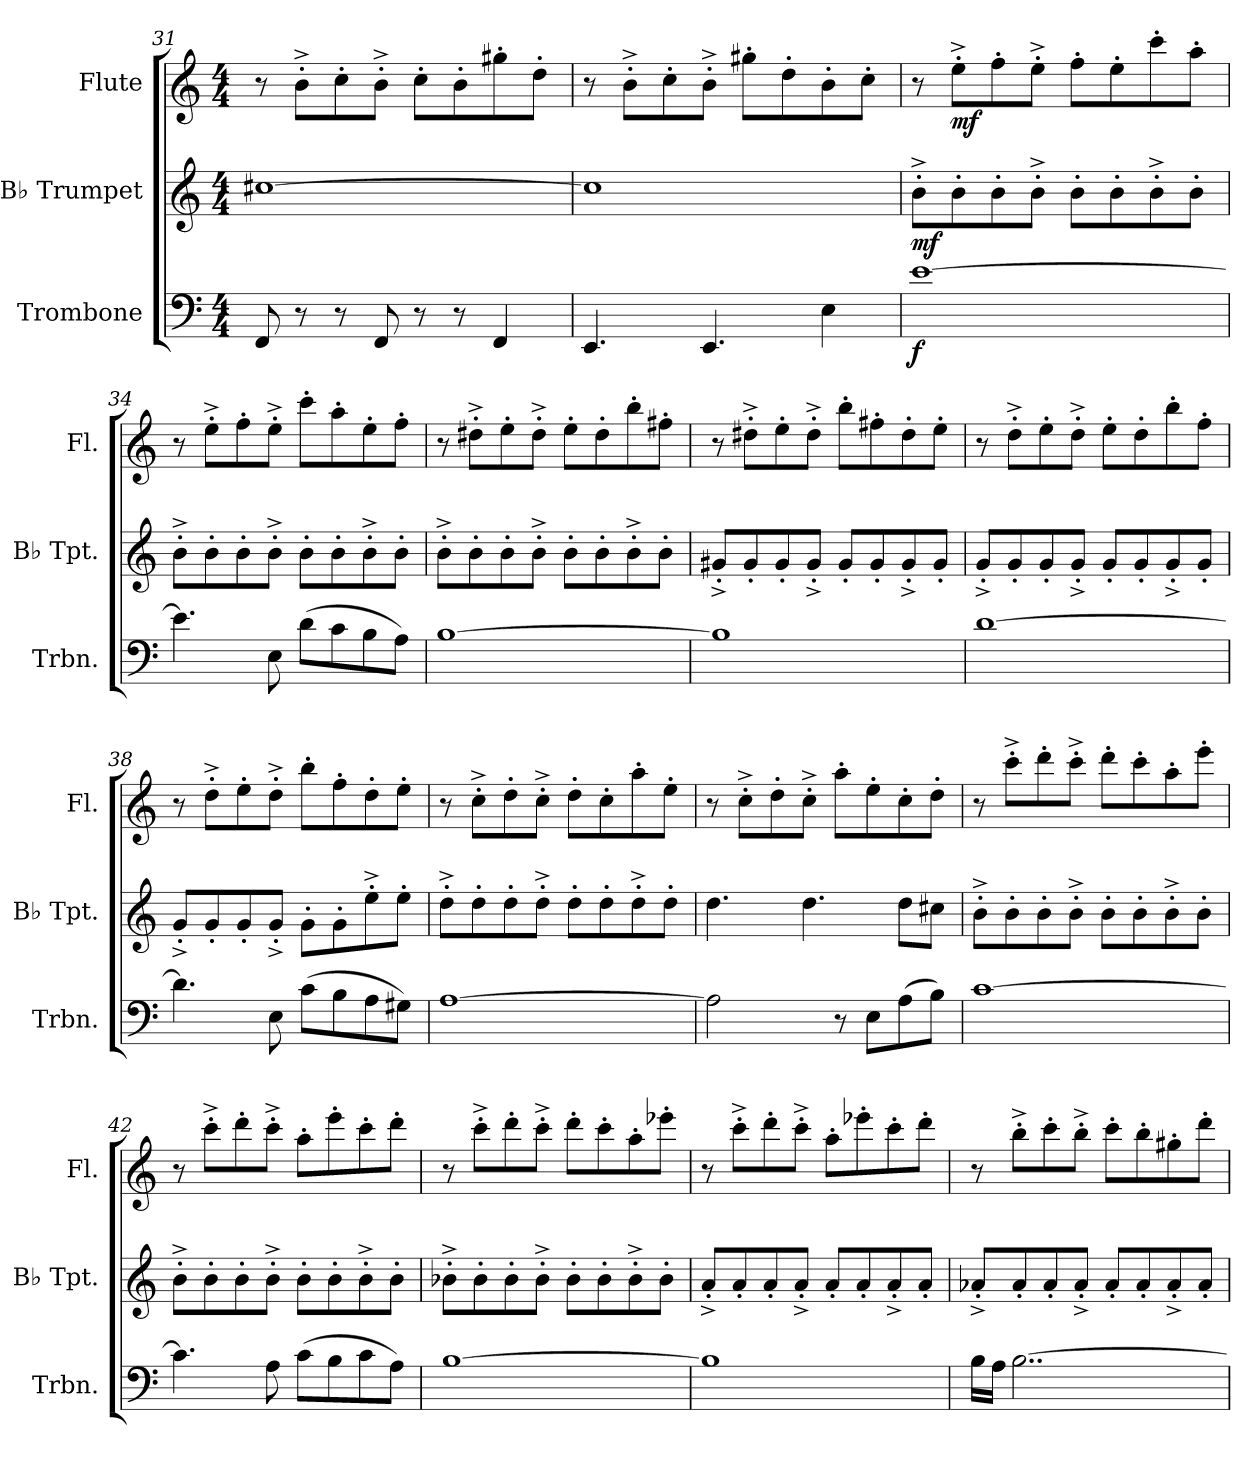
**kern	**dynam	**kern	**dynam	**kern	**dynam
*part3	*part3	*part2	*part2	*part1	*part1
*staff3	*staff3	*staff2	*staff2	*staff1	*staff1
*I"Trombone	*	*I"B♭ Trumpet	*	*I"Flute	*
*I'Trbn.	*	*I'B♭ Tpt.	*	*I'Fl.	*
!!LO:PB:g=z
*clefF4	*	*clefG2	*	*clefG2	*
*	*	*ITrd1c2	*	*	*
*k[]	*	*k[b-e-]	*	*k[]	*
*M4/4	*	*M4/4	*	*M4/4	*
=31	=31	=31	=31	=31	=31
8FF/	.	[1bn	.	8r	.
8r	.	.	.	8b'^\L	.
8r	.	.	.	8cc'\	.
8FF/	.	.	.	8b'^\J	.
8r	.	.	.	8cc'\L	.
8r	.	.	.	8b'\	.
4FF/	.	.	.	8gg#X'\	.
.	.	.	.	8dd'\J	.
=32	=32	=32	=32	=32	=32
4.EE/	.	1b]	.	8r	.
.	.	.	.	8b'^\L	.
.	.	.	.	8cc'\	.
4.EE/	.	.	.	8b'^\J	.
.	.	.	.	8gg#X'\L	.
.	.	.	.	8dd'\	.
4E\	.	.	.	8b'\	.
.	.	.	.	8cc'\J	.
=33	=33	=33	=33	=33	=33
!	!LO:DY:b	!	!LO:DY:b	!	!
[1e	f	8a'^\L	mf	8r	.
!	!	!	!	!	!LO:DY:b
.	.	8a'\	.	8ee'^\L	mf
.	.	8a'\	.	8ff'\	.
.	.	8a'^\J	.	8ee'^\J	.
.	.	8a'\L	.	8ff'\L	.
.	.	8a'\	.	8ee'\	.
.	.	8a'^\	.	8ccc'\	.
.	.	8a'\J	.	8aa'\J	.
=34	=34	=34	=34	=34	=34
4.e\]	.	8a'^\L	.	8r	.
.	.	8a'\	.	8ee'^\L	.
.	.	8a'\	.	8ff'\	.
8E\	.	8a'^\J	.	8ee'^\J	.
(8d\L	.	8a'\L	.	8ccc'\L	.
8c\	.	8a'\	.	8aa'\	.
8B\	.	8a'^\	.	8ee'\	.
8A\J)	.	8a'\J	.	8ff'\J	.
!!LO:LB:g=z
=35	=35	=35	=35	=35	=35
[1B	.	8a'^\L	.	8r	.
.	.	8a'\	.	8dd#X'^\L	.
.	.	8a'\	.	8ee'\	.
.	.	8a'^\J	.	8dd#'^\J	.
.	.	8a'\L	.	8ee'\L	.
.	.	8a'\	.	8dd#'\	.
.	.	8a'^\	.	8bb'\	.
.	.	8a'\J	.	8ff#X'\J	.
=36	=36	=36	=36	=36	=36
1B]	.	8f#X'^/L	.	8r	.
.	.	8f#'/	.	8dd#X'^\L	.
.	.	8f#'/	.	8ee'\	.
.	.	8f#'^/J	.	8dd#'^\J	.
.	.	8f#'/L	.	8bb'\L	.
.	.	8f#'/	.	8ff#X'\	.
.	.	8f#'^/	.	8dd#'\	.
.	.	8f#'/J	.	8ee'\J	.
=37	=37	=37	=37	=37	=37
[1d	.	8f'^/L	.	8r	.
.	.	8f'/	.	8dd'^\L	.
.	.	8f'/	.	8ee'\	.
.	.	8f'^/J	.	8dd'^\J	.
.	.	8f'/L	.	8ee'\L	.
.	.	8f'/	.	8dd'\	.
.	.	8f'^/	.	8bb'\	.
.	.	8f'/J	.	8ff'\J	.
=38	=38	=38	=38	=38	=38
4.d\]	.	8f'^/L	.	8r	.
.	.	8f'/	.	8dd'^\L	.
.	.	8f'/	.	8ee'\	.
8E\	.	8f'^/J	.	8dd'^\J	.
(8c\L	.	8f'\L	.	8bb'\L	.
8B\	.	8f'\	.	8ff'\	.
8A\	.	8dd'^\	.	8dd'\	.
8G#X\J)	.	8dd'\J	.	8ee'\J	.
!!LO:LB:g=z
=39	=39	=39	=39	=39	=39
[1A	.	8cc'^\L	.	8r	.
.	.	8cc'\	.	8cc'^\L	.
.	.	8cc'\	.	8dd'\	.
.	.	8cc'^\J	.	8cc'^\J	.
.	.	8cc'\L	.	8dd'\L	.
.	.	8cc'\	.	8cc'\	.
.	.	8cc'^\	.	8aa'\	.
.	.	8cc'\J	.	8ee'\J	.
=40	=40	=40	=40	=40	=40
2A\]	.	4.cc\	.	8r	.
.	.	.	.	8cc'^\L	.
.	.	.	.	8dd'\	.
.	.	4.cc\	.	8cc'^\J	.
8r	.	.	.	8aa'\L	.
8E\L	.	.	.	8ee'\	.
(8A\	.	8cc\L	.	8cc'\	.
8B\J)	.	8bn\J	.	8dd'\J	.
=41	=41	=41	=41	=41	=41
[1c	.	8a'^\L	.	8r	.
.	.	8a'\	.	8ccc'^\L	.
.	.	8a'\	.	8ddd'\	.
.	.	8a'^\J	.	8ccc'^\J	.
.	.	8a'\L	.	8ddd'\L	.
.	.	8a'\	.	8ccc'\	.
.	.	8a'^\	.	8aa'\	.
.	.	8a'\J	.	8eee'\J	.
=42	=42	=42	=42	=42	=42
4.c\]	.	8a'^\L	.	8r	.
.	.	8a'\	.	8ccc'^\L	.
.	.	8a'\	.	8ddd'\	.
8A\	.	8a'^\J	.	8ccc'^\J	.
(8c\L	.	8a'\L	.	8aa'\L	.
8B\	.	8a'\	.	8eee'\	.
8c\	.	8a'^\	.	8ccc'\	.
8A\J)	.	8a'\J	.	8ddd'\J	.
!!LO:LB:g=z
=43	=43	=43	=43	=43	=43
[1B	.	8a-X'^\L	.	8r	.
.	.	8a-'\	.	8ccc'^\L	.
.	.	8a-'\	.	8ddd'\	.
.	.	8a-'^\J	.	8ccc'^\J	.
.	.	8a-'\L	.	8ddd'\L	.
.	.	8a-'\	.	8ccc'\	.
.	.	8a-'^\	.	8aa'\	.
.	.	8a-'\J	.	8eee-X'\J	.
=44	=44	=44	=44	=44	=44
1B]	.	8g'^/L	.	8r	.
.	.	8g'/	.	8ccc'^\L	.
.	.	8g'/	.	8ddd'\	.
.	.	8g'^/J	.	8ccc'^\J	.
.	.	8g'/L	.	8aa'\L	.
.	.	8g'/	.	8eee-X'\	.
.	.	8g'^/	.	8ccc'\	.
.	.	8g'/J	.	8ddd'\J	.
=45	=45	=45	=45	=45	=45
16B\LL	.	8g-X'^/L	.	8r	.
16A\JJ	.	.	.	.	.
[2..B\	.	8g-'/	.	8bb'^\L	.
.	.	8g-'/	.	8ccc'\	.
.	.	8g-'^/J	.	8bb'^\J	.
.	.	8g-'/L	.	8ccc'\L	.
.	.	8g-'/	.	8bb'\	.
.	.	8g-'^/	.	8gg#X'\	.
.	.	8g-'/J	.	8ddd'\J	.
=	=	=	=	=	=
*-	*-	*-	*-	*-	*-
